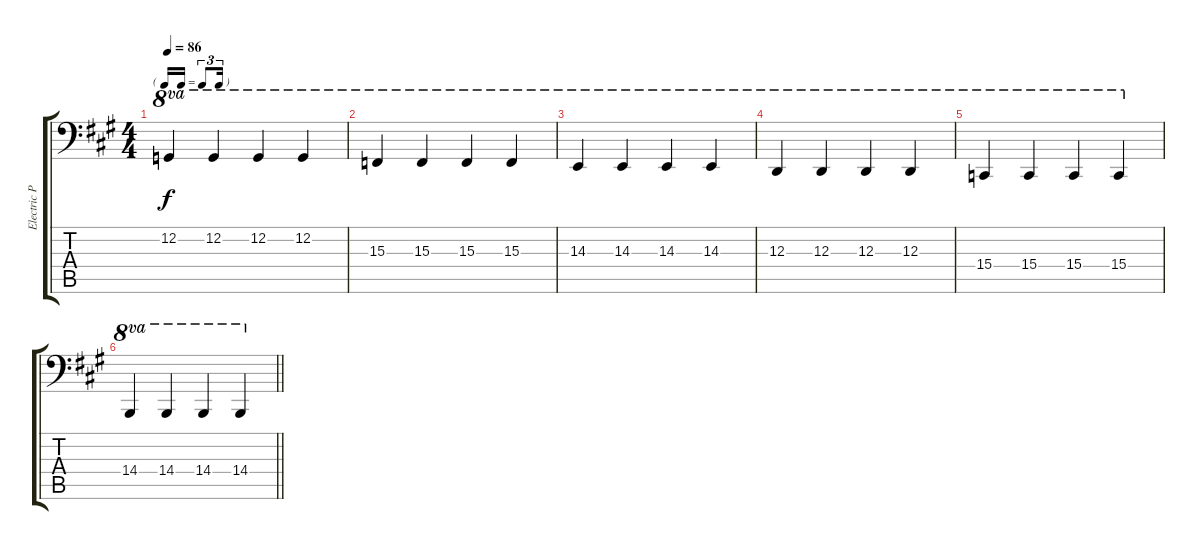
\track ("Electric Piano LH (John Lennon)" "Electric P") {instrument rockorgan}
\staff {score tabs}
\tuning (C3 G2 D2 A1 E1 B0) {hide}
\ts (4 4)
\tf triplet16th
\tempo 86
\clef f4
\ks a
12.2.4{ot 8va dy f} 12.2.4{ot 8va} 12.2.4{ot 8va} 12.2.4{ot 8va} |
15.3.4{ot 8va} 15.3.4{ot 8va} 15.3.4{ot 8va} 15.3.4{ot 8va} |
14.3.4{ot 8va} 14.3.4{ot 8va} 14.3.4{ot 8va} 14.3.4{ot 8va} |
12.3.4{ot 8va} 12.3.4{ot 8va} 12.3.4{ot 8va} 12.3.4{ot 8va} |
15.4.4{ot 8va} 15.4.4{ot 8va} 15.4.4{ot 8va} 15.4.4{ot 8va} |
\barLineRight lightlight
14.4.4{ot 8va} 14.4.4{ot 8va} 14.4.4{ot 8va} 14.4.4{ot 8va}
